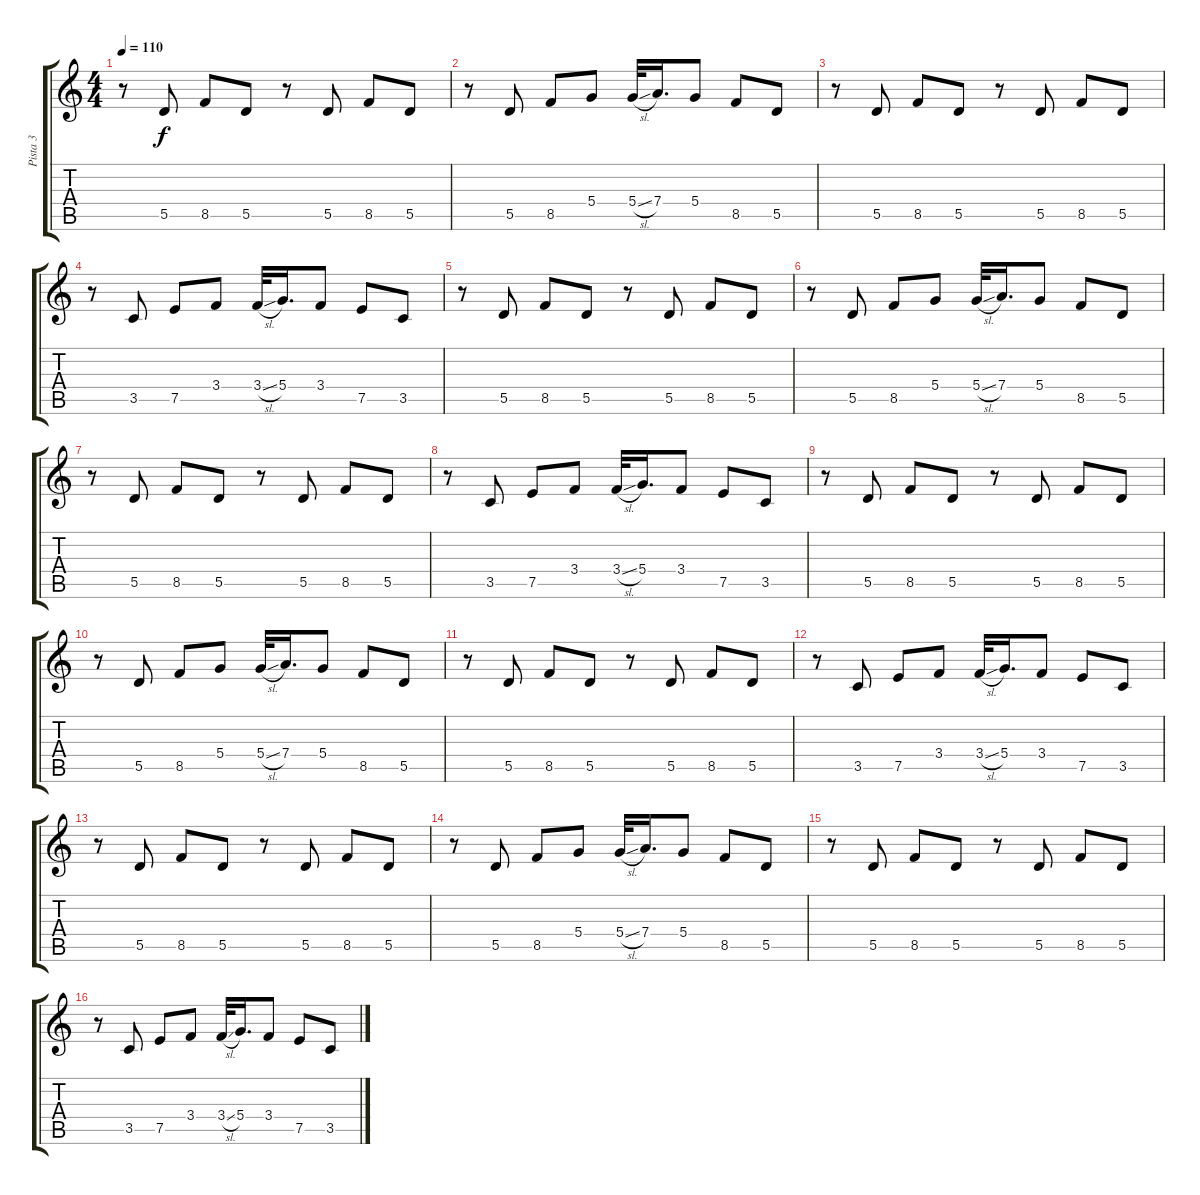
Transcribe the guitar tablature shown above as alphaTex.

\track ("Pista 3" "Pista 3") {instrument overdrivenguitar}
\staff {score tabs}
\tuning (E4 B3 G3 D3 A2 E2) {hide}
\ts (4 4)
\tempo 110
\clef g2
\ks c
r.8{dy f} 5.5.8 8.5.8 5.5.8 r.8 5.5.8 8.5.8 5.5.8 |
r.8{volume 8} 5.5.8 8.5.8 5.4.8 5.4{sl}.32 7.4.16{d} 5.4.8 8.5.8 5.5.8 |
r.8 5.5.8 8.5.8 5.5.8 r.8 5.5.8 8.5.8 5.5.8 |
r.8 3.5.8 7.5.8 3.4.8 3.4{sl}.32 5.4.16{d} 3.4.8 7.5.8 3.5.8 |
r.8 5.5.8 8.5.8 5.5.8 r.8 5.5.8 8.5.8 5.5.8 |
r.8 5.5.8 8.5.8 5.4.8 5.4{sl}.32 7.4.16{d} 5.4.8 8.5.8 5.5.8 |
r.8 5.5.8 8.5.8 5.5.8 r.8 5.5.8 8.5.8 5.5.8 |
r.8 3.5.8 7.5.8 3.4.8 3.4{sl}.32 5.4.16{d} 3.4.8 7.5.8 3.5.8 |
r.8 5.5.8 8.5.8 5.5.8 r.8 5.5.8 8.5.8 5.5.8 |
r.8 5.5.8 8.5.8 5.4.8 5.4{sl}.32 7.4.16{d} 5.4.8 8.5.8 5.5.8 |
r.8 5.5.8 8.5.8 5.5.8 r.8 5.5.8 8.5.8 5.5.8 |
r.8 3.5.8 7.5.8 3.4.8 3.4{sl}.32 5.4.16{d} 3.4.8 7.5.8 3.5.8 |
r.8 5.5.8 8.5.8 5.5.8 r.8 5.5.8 8.5.8 5.5.8 |
r.8 5.5.8 8.5.8 5.4.8 5.4{sl}.32 7.4.16{d} 5.4.8 8.5.8 5.5.8 |
r.8 5.5.8 8.5.8 5.5.8 r.8 5.5.8 8.5.8 5.5.8 |
r.8 3.5.8 7.5.8 3.4.8 3.4{sl}.32 5.4.16{d} 3.4.8 7.5.8 3.5.8
